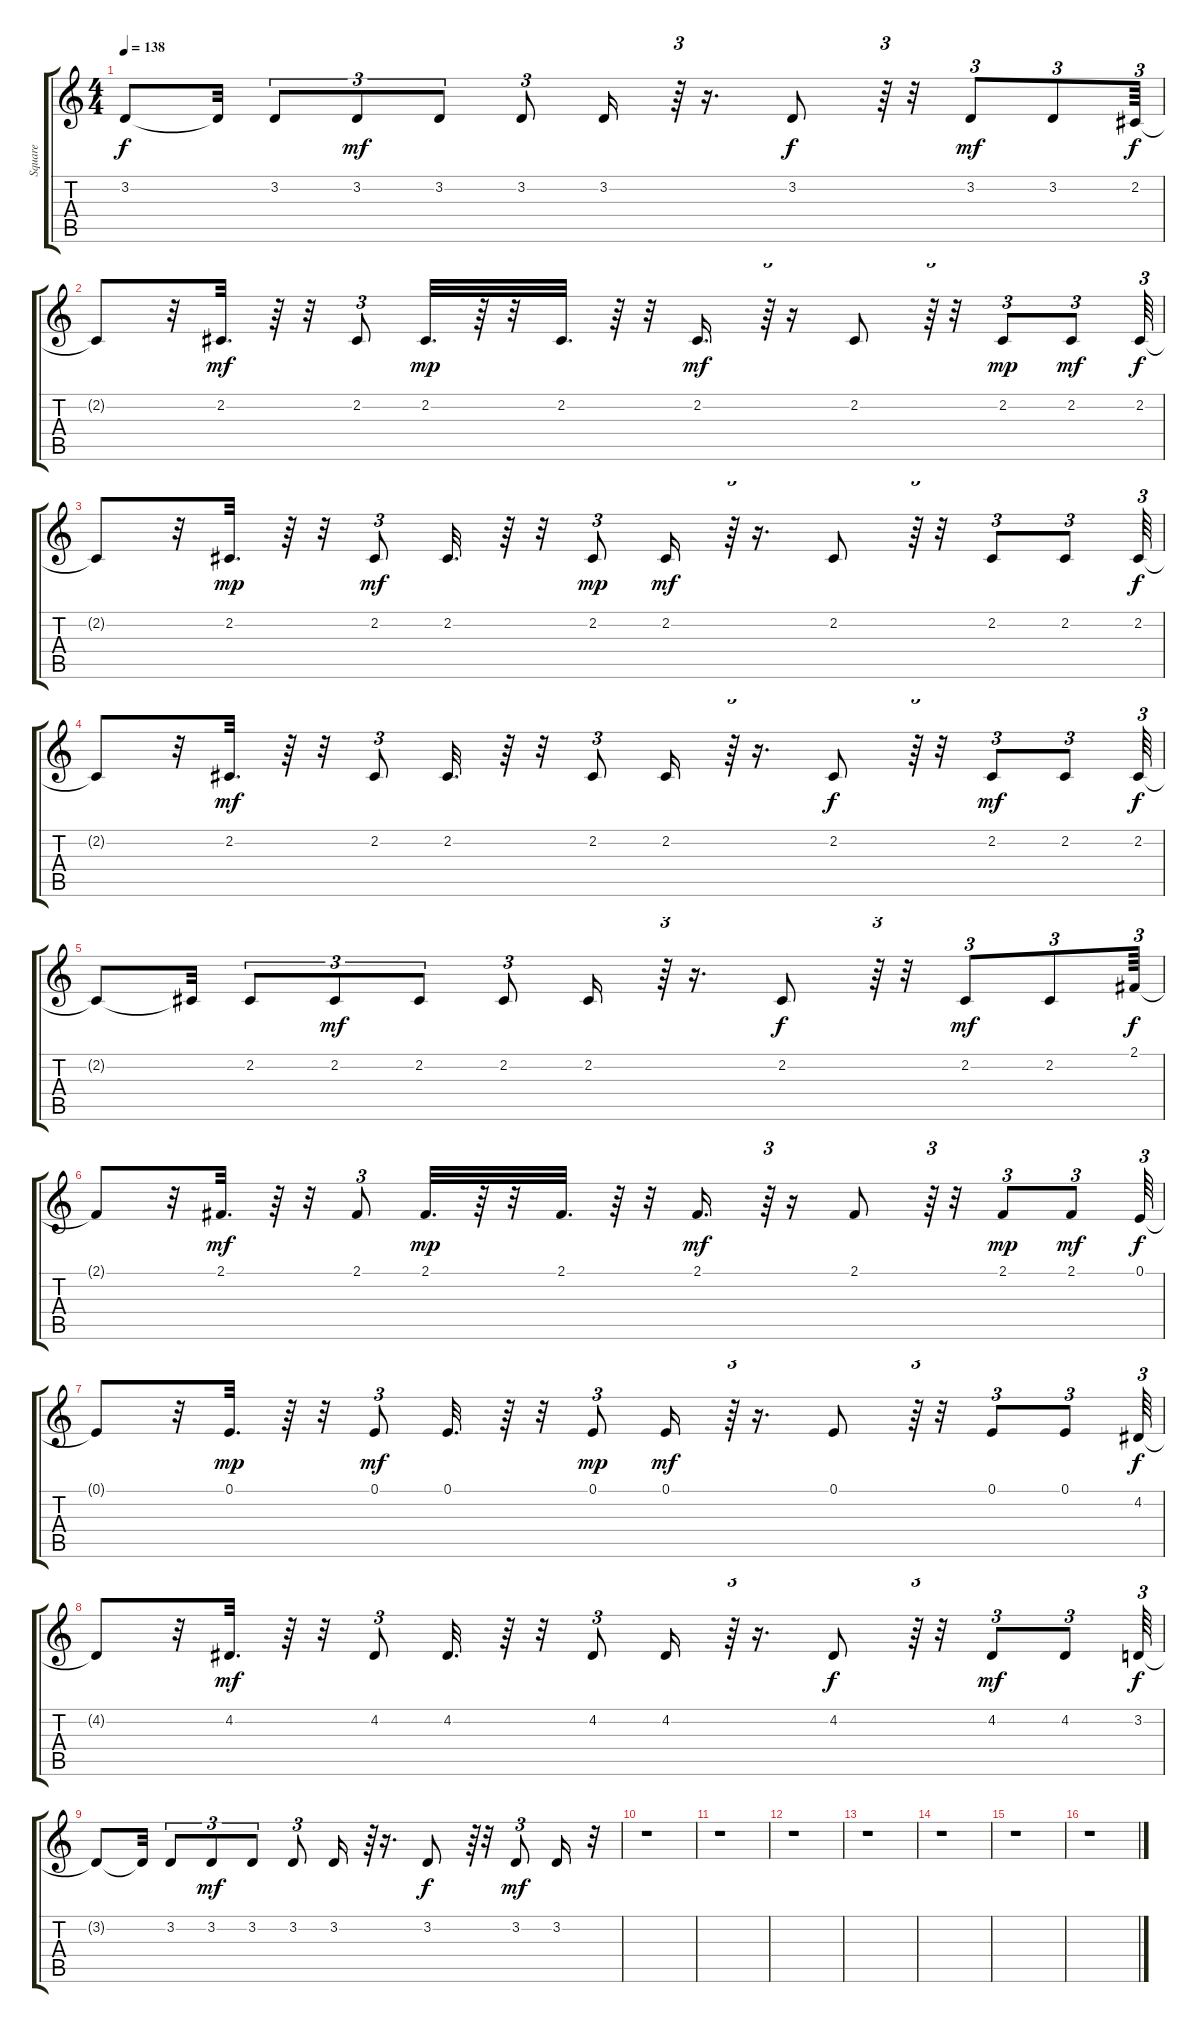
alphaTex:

\track ("Square" "Square") {instrument lead1square}
\staff {score tabs}
\tuning (E4 B3 G3 D3 A2 E2) {hide}
\ts (4 4)
\tempo 138
\clef g2
\ks c
3.2{t}.8{dy f} 3.2{t}.32 3.2.8{tu (3 2)} 3.2.8{tu (3 2) dy mf} 3.2.8{tu (3 2)} 3.2.8{tu (3 2)} 3.2.16 r.64{tu (3 2)} r.16{d} 3.2.8{dy f} r.64{tu (3 2)} r.32 3.2.8{tu (3 2) dy mf} 3.2.8{tu (3 2)} 2.2.64{tu (3 2) dy f} |
2.2{t}.8 r.32 2.2.32{d dy mf} r.64 r.32 2.2.8{tu (3 2)} 2.2.32{d dy mp} r.64 r.32 2.2.32{d} r.64 r.32 2.2.16{d dy mf} r.64{tu (3 2)} r.16 2.2.8 r.64{tu (3 2)} r.32 2.2.8{tu (3 2) dy mp} 2.2.8{tu (3 2) dy mf} 2.2.64{tu (3 2) dy f} |
2.2{t}.8 r.32 2.2.32{d dy mp} r.64 r.32 2.2.8{tu (3 2) dy mf} 2.2.32{d} r.64 r.32 2.2.8{tu (3 2) dy mp} 2.2.16{dy mf} r.64{tu (3 2)} r.16{d} 2.2.8 r.64{tu (3 2)} r.32 2.2.8{tu (3 2)} 2.2.8{tu (3 2)} 2.2.64{tu (3 2) dy f} |
2.2{t}.8 r.32 2.2.32{d dy mf} r.64 r.32 2.2.8{tu (3 2)} 2.2.32{d} r.64 r.32 2.2.8{tu (3 2)} 2.2.16 r.64{tu (3 2)} r.16{d} 2.2.8{dy f} r.64{tu (3 2)} r.32 2.2.8{tu (3 2) dy mf} 2.2.8{tu (3 2)} 2.2.64{tu (3 2) dy f} |
2.2{t}.8 2.2{t}.32 2.2.8{tu (3 2)} 2.2.8{tu (3 2) dy mf} 2.2.8{tu (3 2)} 2.2.8{tu (3 2)} 2.2.16 r.64{tu (3 2)} r.16{d} 2.2.8{dy f} r.64{tu (3 2)} r.32 2.2.8{tu (3 2) dy mf} 2.2.8{tu (3 2)} 2.1.64{tu (3 2) dy f} |
2.1{t}.8 r.32 2.1.32{d dy mf} r.64 r.32 2.1.8{tu (3 2)} 2.1.32{d dy mp} r.64 r.32 2.1.32{d} r.64 r.32 2.1.16{d dy mf} r.64{tu (3 2)} r.16 2.1.8 r.64{tu (3 2)} r.32 2.1.8{tu (3 2) dy mp} 2.1.8{tu (3 2) dy mf} 0.1.64{tu (3 2) dy f} |
0.1{t}.8 r.32 0.1.32{d dy mp} r.64 r.32 0.1.8{tu (3 2) dy mf} 0.1.32{d} r.64 r.32 0.1.8{tu (3 2) dy mp} 0.1.16{dy mf} r.64{tu (3 2)} r.16{d} 0.1.8 r.64{tu (3 2)} r.32 0.1.8{tu (3 2)} 0.1.8{tu (3 2)} 4.2.64{tu (3 2) dy f} |
4.2{t}.8 r.32 4.2.32{d dy mf} r.64 r.32 4.2.8{tu (3 2)} 4.2.32{d} r.64 r.32 4.2.8{tu (3 2)} 4.2.16 r.64{tu (3 2)} r.16{d} 4.2.8{dy f} r.64{tu (3 2)} r.32 4.2.8{tu (3 2) dy mf} 4.2.8{tu (3 2)} 3.2.64{tu (3 2) dy f} |
3.2{t}.8 3.2{t}.32 3.2.8{tu (3 2)} 3.2.8{tu (3 2) dy mf} 3.2.8{tu (3 2)} 3.2.8{tu (3 2)} 3.2.16 r.64{tu (3 2)} r.16{d} 3.2.8{dy f} r.64{tu (3 2)} r.32 3.2.8{tu (3 2) dy mf} 3.2.16 r.32 |
r.1 |
r.1 |
r.1 |
r.1 |
r.1 |
r.1 |
r.1
